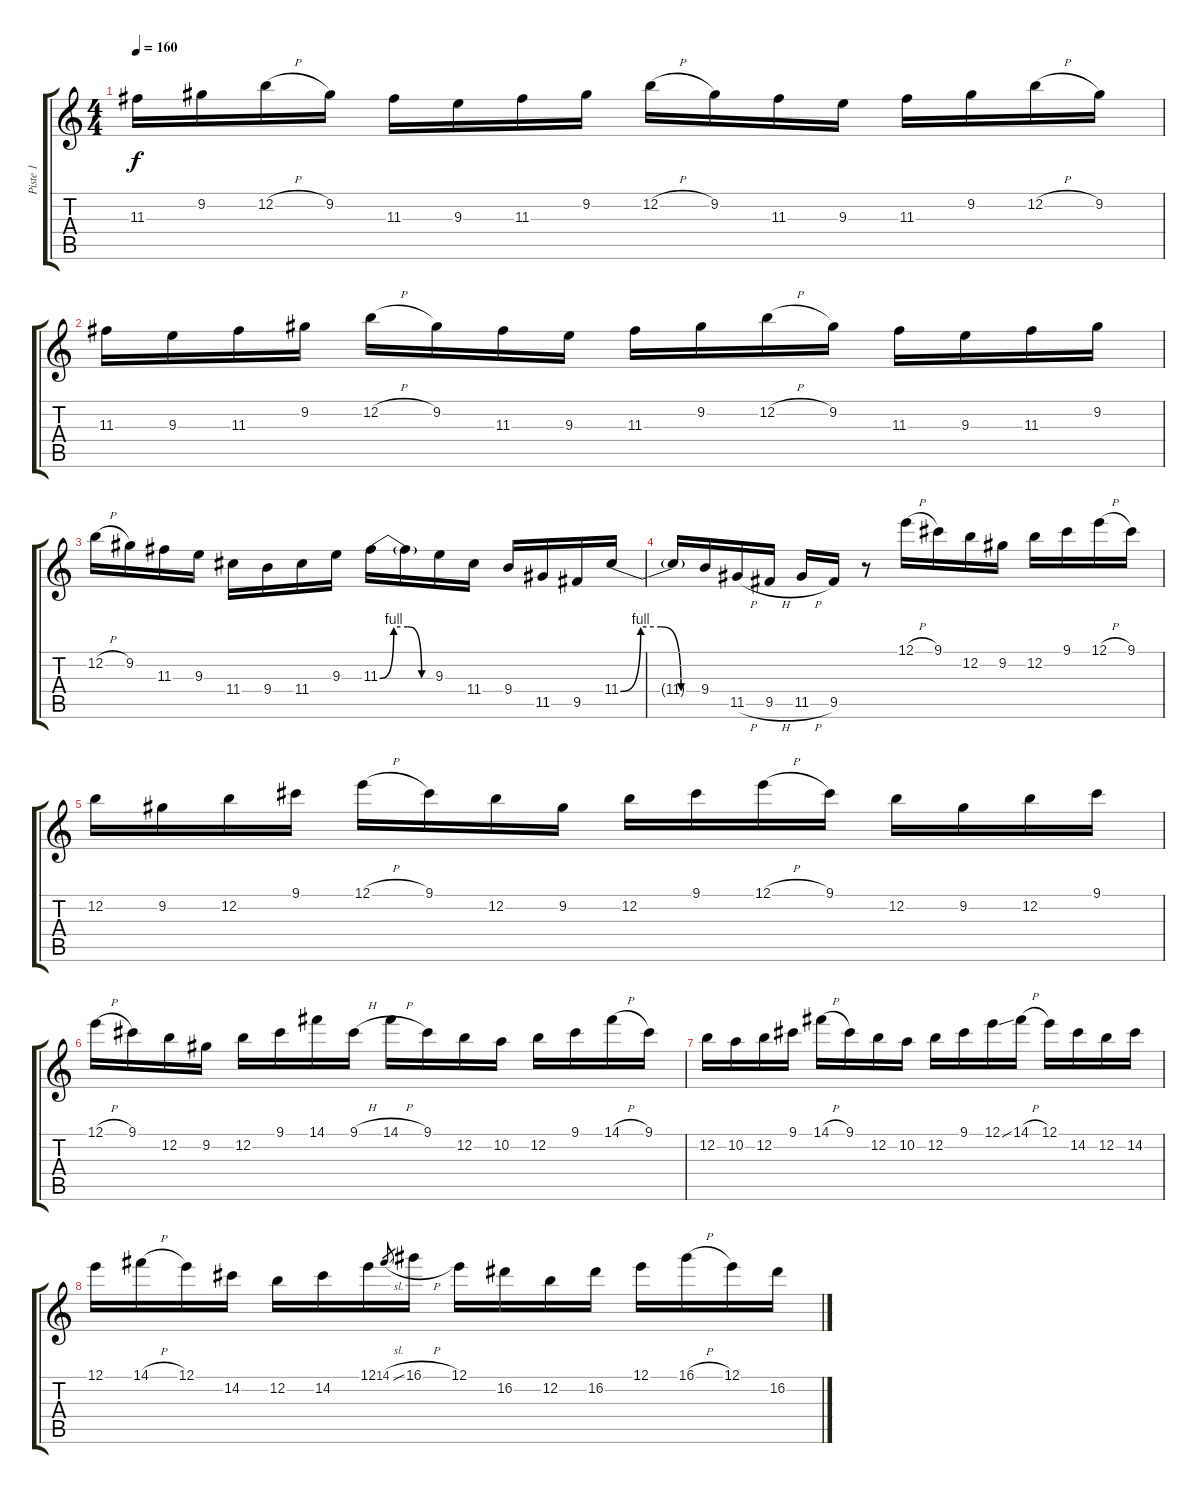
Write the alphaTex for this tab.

\track ("Piste 1" "Piste 1") {instrument distortionguitar}
\staff {score tabs}
\tuning (E4 B3 G3 D3 A2 E2) {hide}
\ts (4 4)
\tempo 160
\clef g2
\ks c
11.3.16{dy f} 9.2.16 12.2{h}.16 9.2.16 11.3.16 9.3.16 11.3.16 9.2.16 12.2{h}.16 9.2.16 11.3.16 9.3.16 11.3.16 9.2.16 12.2{h}.16 9.2.16 |
11.3.16 9.3.16 11.3.16 9.2.16 12.2{h}.16 9.2.16 11.3.16 9.3.16 11.3.16 9.2.16 12.2{h}.16 9.2.16 11.3.16 9.3.16 11.3.16 9.2.16 |
12.2{h}.16 9.2.16 11.3.16 9.3.16 11.4.16 9.4.16 11.4.16 9.3.16 11.3{be (custom 0 0 15 4 30 4 45 0 60 0)}.16 11.3{t}.16 9.3.16 11.4.16 9.4.16 11.5.16 9.5.16 11.4{be (custom 0 0 15 4 30 4 45 0 60 0)}.16 |
11.4{t}.16 9.4.16 11.5{h}.16 9.5{h}.16 11.5{h}.16 9.5.16 r.8 12.1{h}.16 9.1.16 12.2.16 9.2.16 12.2.16 9.1.16 12.1{h}.16 9.1.16 |
12.2.16 9.2.16 12.2.16 9.1.16 12.1{h}.16 9.1.16 12.2.16 9.2.16 12.2.16 9.1.16 12.1{h}.16 9.1.16 12.2.16 9.2.16 12.2.16 9.1.16 |
12.1{h}.16 9.1.16 12.2.16 9.2.16 12.2.16 9.1.16 14.1.16 9.1{h}.16 14.1{h}.16 9.1.16 12.2.16 10.2.16 12.2.16 9.1.16 14.1{h}.16 9.1.16 |
12.2.16 10.2.16 12.2.16 9.1.16 14.1{h}.16 9.1.16 12.2.16 10.2.16 12.2.16 9.1.16 12.1{ss}.16 14.1{h}.16 12.1.16 14.2.16 12.2.16 14.2.16 |
12.1.16 14.1{h}.16 12.1.16 14.2.16 12.2.16 14.2.16 12.1.16 14.1{sl}.8{gr} 16.1{h}.16 12.1.16 16.2.16 12.2.16 16.2.16 12.1.16 16.1{h}.16 12.1.16 16.2.16
